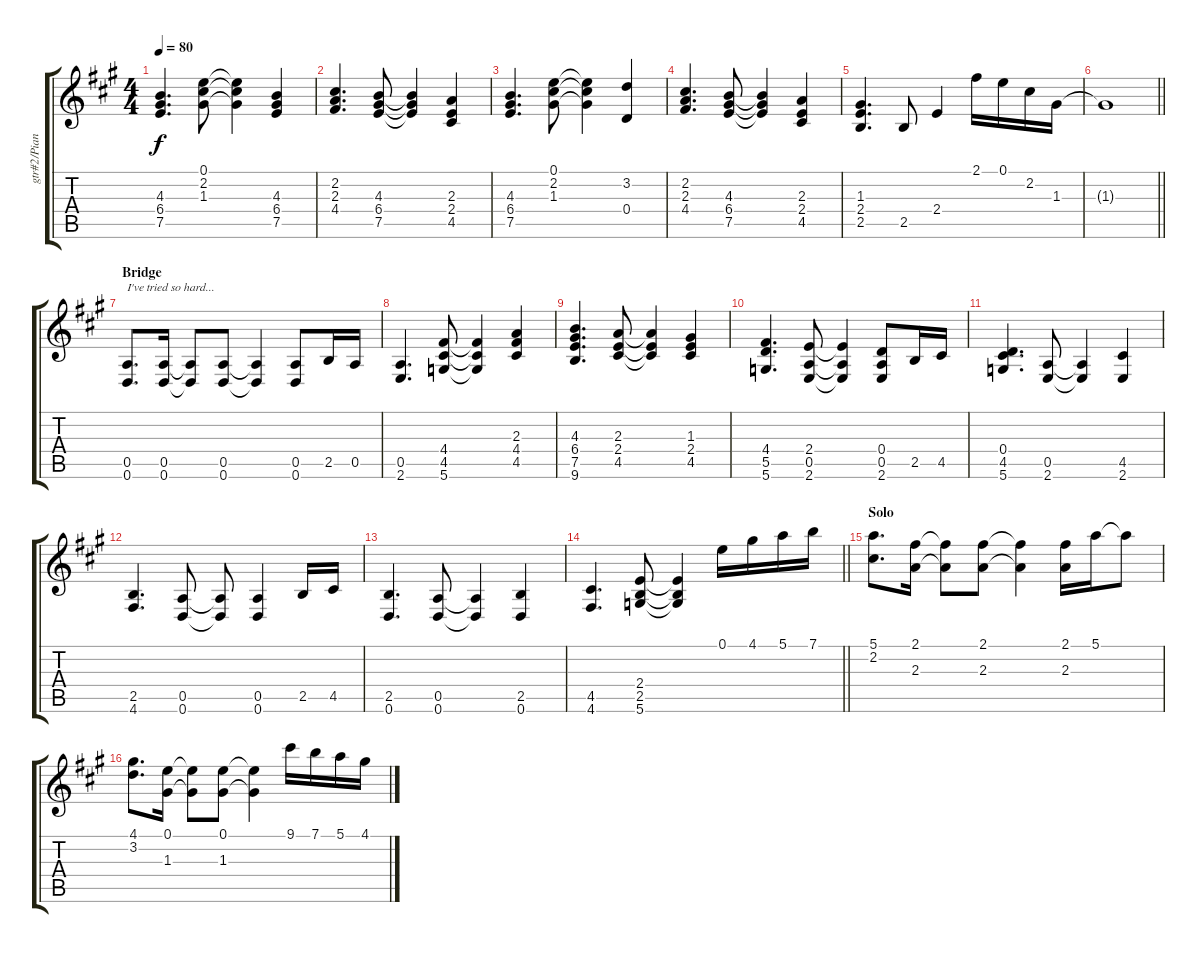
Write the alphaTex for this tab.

\track ("gtr#2/Piano#1" "gtr#2/Pian") {instrument overdrivenguitar}
\staff {score tabs}
\tuning (E4 B3 G3 D3 A2 D2) {hide}
\ts (4 4)
\tempo 80
\clef g2
\ks a
(4.3 6.4 7.5).4{d dy f} (0.1 2.2 1.3).8 (0.1{t} 2.2{t} 1.3{t}).4 (4.3 6.4 7.5).4 |
(2.2 2.3 4.4).4{d} (4.3 6.4 7.5).8 (4.3{t} 6.4{t} 7.5{t}).4 (2.3 2.4 4.5).4 |
(4.3 6.4 7.5).4{d} (0.1 2.2 1.3).8 (0.1{t} 2.2{t} 1.3{t}).4 (3.2 0.4).4 |
(2.2 2.3 4.4).4{d} (4.3 6.4 7.5).8 (4.3{t} 6.4{t} 7.5{t}).4 (2.3 2.4 4.5).4 |
(1.3 2.4 2.5).4{d} 2.5.8 2.4.4 2.1.16 0.1.16 2.2.16 1.3.16 |
\barLineRight lightlight
1.3{t}.1 |
\section ("" "Bridge")
(0.5 0.6).8{d txt "I've tried so hard..."} (0.5 0.6).16 (0.5{t} 0.6{t}).8 (0.5 0.6).8 (0.5{t} 0.6{t}).4 (0.5 0.6).8 2.5.16 0.5.16 |
(0.5 2.6).4{d} (4.4 4.5 5.6).8 (4.4{t} 4.5{t} 5.6{t}).4 (2.3 4.4 4.5).4 |
(4.3 6.4 7.5 9.6).4{d} (2.3 2.4 4.5).8 (2.3{t} 2.4{t} 4.5{t}).4 (1.3 2.4 4.5).4 |
(4.4 5.5 5.6).4{d} (2.4 0.5 2.6).8 (2.4{t} 0.5{t} 2.6{t}).4 (0.4 0.5 2.6).8 2.5.16 4.5.16 |
(0.4 4.5 5.6).4{d} (0.5 2.6).8 (0.5{t} 2.6{t}).4 (4.5 2.6).4 |
(2.5 4.6).4{d} (0.5 0.6).8 (0.5{t} 0.6{t}).8 (0.5 0.6).4 2.5.16 4.5.16 |
(2.5 0.6).4{d} (0.5 0.6).8 (0.5{t} 0.6{t}).4 (2.5 0.6).4 |
\barLineRight lightlight
(4.5 4.6).4{d} (2.4 2.5 5.6).8 (2.4{t} 2.5{t} 5.6{t}).4 0.1.16 4.1.16 5.1.16 7.1.16 |
\section ("" "Solo")
(5.1 2.2).8{d} (2.1 2.3).16 (2.1{t} 2.3{t}).8 (2.1 2.3).8 (2.1{t} 2.3{t}).4 (2.1 2.3).16 5.1.16 5.1{t}.8 |
(4.1 3.2).8{d} (0.1 1.3).16 (0.1{t} 1.3{t}).8 (0.1 1.3).8 (0.1{t} 1.3{t}).4 9.1.16 7.1.16 5.1.16 4.1.16
